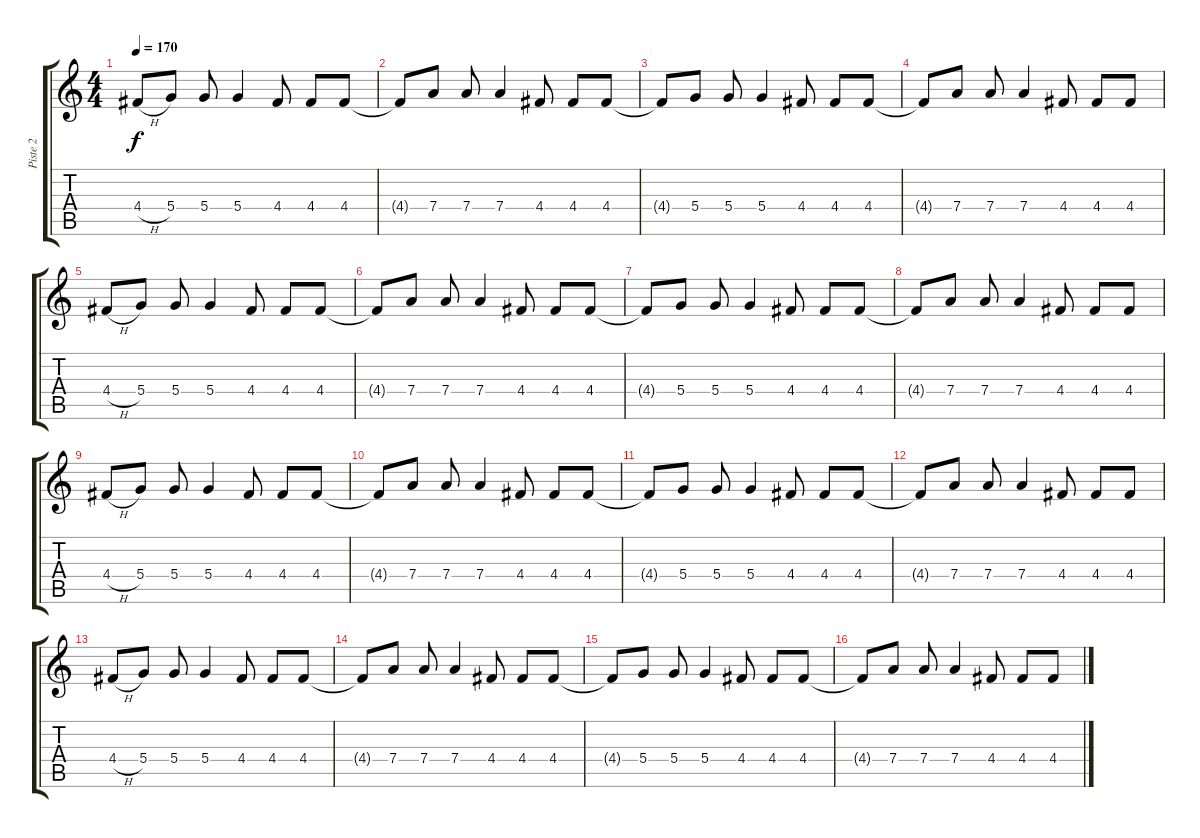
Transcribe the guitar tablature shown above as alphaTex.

\track ("Piste 2" "Piste 2") {instrument distortionguitar}
\staff {score tabs}
\tuning (E4 B3 G3 D3 A2 E2) {hide}
\ts (4 4)
\tempo 170
\clef g2
\ks c
4.4{h}.8{dy f} 5.4.8 5.4.8 5.4.4 4.4.8 4.4.8 4.4.8 |
4.4{t}.8 7.4.8 7.4.8 7.4.4 4.4.8 4.4.8 4.4.8 |
4.4{t}.8 5.4.8 5.4.8 5.4.4 4.4.8 4.4.8 4.4.8 |
4.4{t}.8 7.4.8 7.4.8 7.4.4 4.4.8 4.4.8 4.4.8 |
4.4{h}.8 5.4.8 5.4.8 5.4.4 4.4.8 4.4.8 4.4.8 |
4.4{t}.8 7.4.8 7.4.8 7.4.4 4.4.8 4.4.8 4.4.8 |
4.4{t}.8 5.4.8 5.4.8 5.4.4 4.4.8 4.4.8 4.4.8 |
4.4{t}.8 7.4.8 7.4.8 7.4.4 4.4.8 4.4.8 4.4.8 |
4.4{h}.8 5.4.8 5.4.8 5.4.4 4.4.8 4.4.8 4.4.8 |
4.4{t}.8 7.4.8 7.4.8 7.4.4 4.4.8 4.4.8 4.4.8 |
4.4{t}.8 5.4.8 5.4.8 5.4.4 4.4.8 4.4.8 4.4.8 |
4.4{t}.8 7.4.8 7.4.8 7.4.4 4.4.8 4.4.8 4.4.8 |
4.4{h}.8 5.4.8 5.4.8 5.4.4 4.4.8 4.4.8 4.4.8 |
4.4{t}.8 7.4.8 7.4.8 7.4.4 4.4.8 4.4.8 4.4.8 |
4.4{t}.8 5.4.8 5.4.8 5.4.4 4.4.8 4.4.8 4.4.8 |
4.4{t}.8 7.4.8 7.4.8 7.4.4 4.4.8 4.4.8 4.4.8
